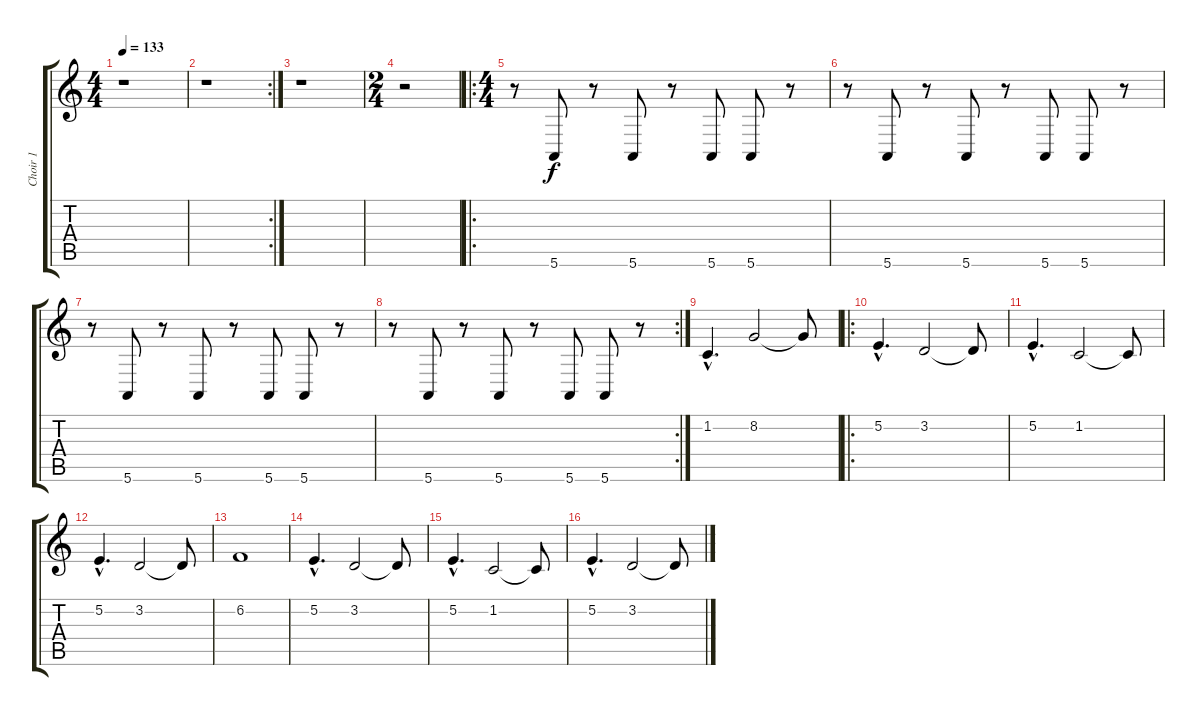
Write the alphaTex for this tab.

\track ("Choir 1" "Choir 1") {instrument pad4choir}
\staff {score tabs}
\tuning (E4 B3 G3 D3 A2 E2) {hide}
\ts (4 4)
\tempo 133
\clef g2
\ks c
r.1{dy f} |
\rc 2
r.1 |
r.1 |
\ts (2 4)
r.2 |
\ro
\ts (4 4)
r.8 5.6.8 r.8 5.6.8 r.8 5.6.8 5.6.8 r.8 |
r.8 5.6.8 r.8 5.6.8 r.8 5.6.8 5.6.8 r.8 |
r.8 5.6.8 r.8 5.6.8 r.8 5.6.8 5.6.8 r.8 |
\rc 2
r.8 5.6.8 r.8 5.6.8 r.8 5.6.8 5.6.8 r.8 |
1.2{hac}.4{d} 8.2.2 8.2{t}.8 |
\ro
5.2{hac}.4{d} 3.2.2 3.2{t}.8 |
5.2{hac}.4{d} 1.2.2 1.2{t}.8 |
5.2{hac}.4{d} 3.2.2 3.2{t}.8 |
6.2.1 |
5.2{hac}.4{d} 3.2.2 3.2{t}.8 |
5.2{hac}.4{d} 1.2.2 1.2{t}.8 |
5.2{hac}.4{d} 3.2.2 3.2{t}.8
